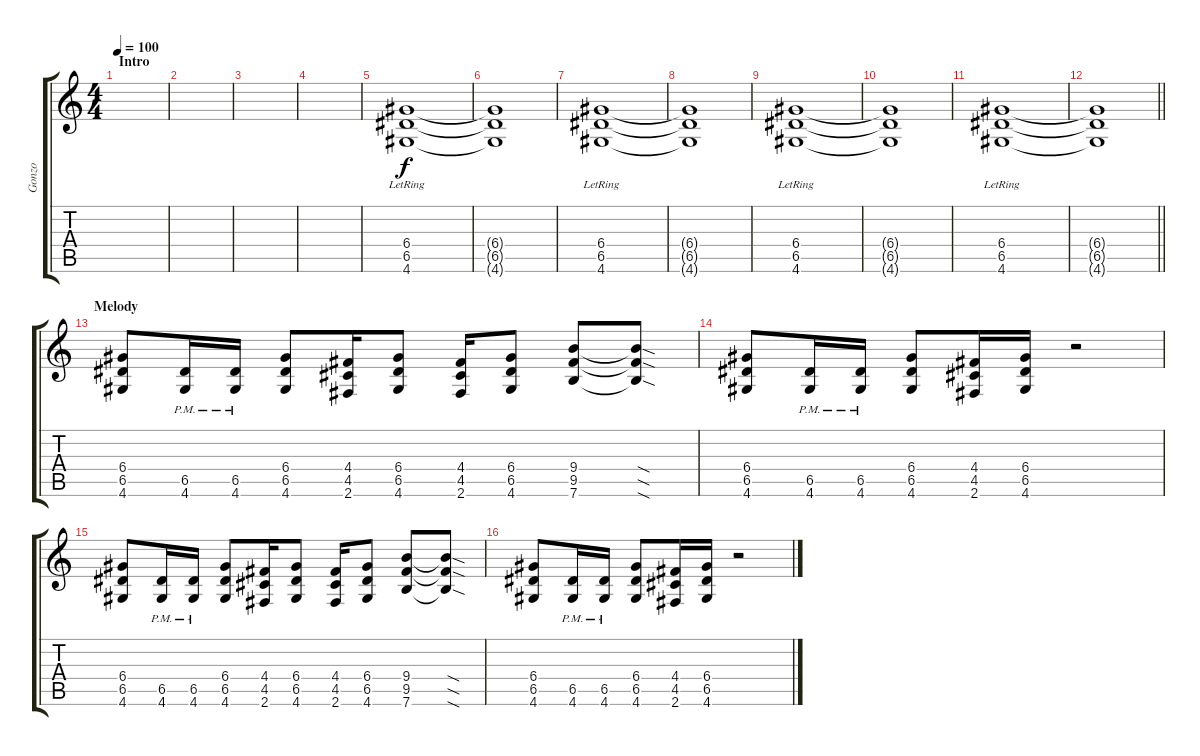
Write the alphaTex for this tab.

\track ("Gonzo" "Gonzo") {instrument distortionguitar}
\staff {score tabs}
\tuning (E4 B3 G3 D3 A2 E2) {hide}
\ts (4 4)
\section ("" "Intro")
\tempo 100
\clef g2
\ks c
|
|
|
|
(6.4{lr} 6.5{lr} 4.6{lr}).1 |
(6.4{t} 6.5{t} 4.6{t}).1 |
(6.4{lr} 6.5{lr} 4.6{lr}).1 |
(6.4{t} 6.5{t} 4.6{t}).1 |
(6.4{lr} 6.5{lr} 4.6{lr}).1 |
(6.4{t} 6.5{t} 4.6{t}).1 |
(6.4{lr} 6.5{lr} 4.6{lr}).1 |
\barLineRight lightlight
(6.4{t} 6.5{t} 4.6{t}).1 |
\section ("" "Melody")
(6.4 6.5 4.6).8 (6.5{pm} 4.6{pm}).16 (6.5{pm} 4.6{pm}).16 (6.4 6.5 4.6).8 (4.4 4.5 2.6).16 (6.4 6.5 4.6).8 (4.4 4.5 2.6).16 (6.4 6.5 4.6).8 (9.4 9.5 7.6).8 (9.4{sod t} 9.5{sod t} 7.6{sod t}).8 |
(6.4 6.5 4.6).8 (6.5{pm} 4.6{pm}).16 (6.5{pm} 4.6{pm}).16 (6.4 6.5 4.6).8 (4.4 4.5 2.6).16 (6.4 6.5 4.6).16 r.2 |
(6.4 6.5 4.6).8 (6.5{pm} 4.6{pm}).16 (6.5{pm} 4.6{pm}).16 (6.4 6.5 4.6).8 (4.4 4.5 2.6).16 (6.4 6.5 4.6).8 (4.4 4.5 2.6).16 (6.4 6.5 4.6).8 (9.4 9.5 7.6).8 (9.4{sod t} 9.5{sod t} 7.6{sod t}).8 |
(6.4 6.5 4.6).8 (6.5{pm} 4.6{pm}).16 (6.5{pm} 4.6{pm}).16 (6.4 6.5 4.6).8 (4.4 4.5 2.6).16 (6.4 6.5 4.6).16 r.2
